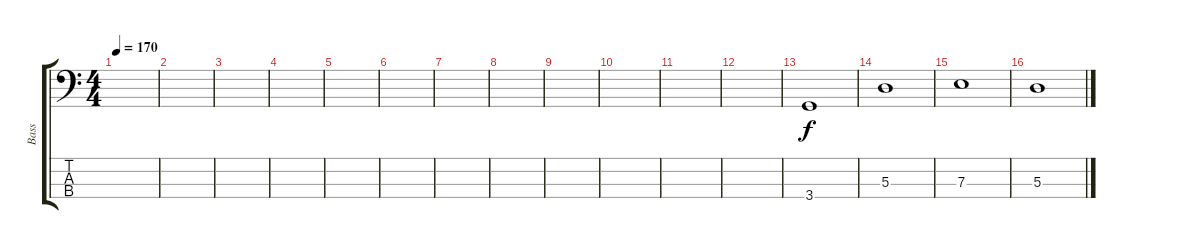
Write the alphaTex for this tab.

\track ("Bass" "Bass") {instrument electricbassfinger}
\staff {score tabs}
\tuning (G2 D2 A1 E1) {hide}
\ts (4 4)
\tempo 170
\clef f4
\ks c
|
|
|
|
|
|
|
|
|
|
|
|
3.4.1 |
5.3.1 |
7.3.1 |
5.3.1
